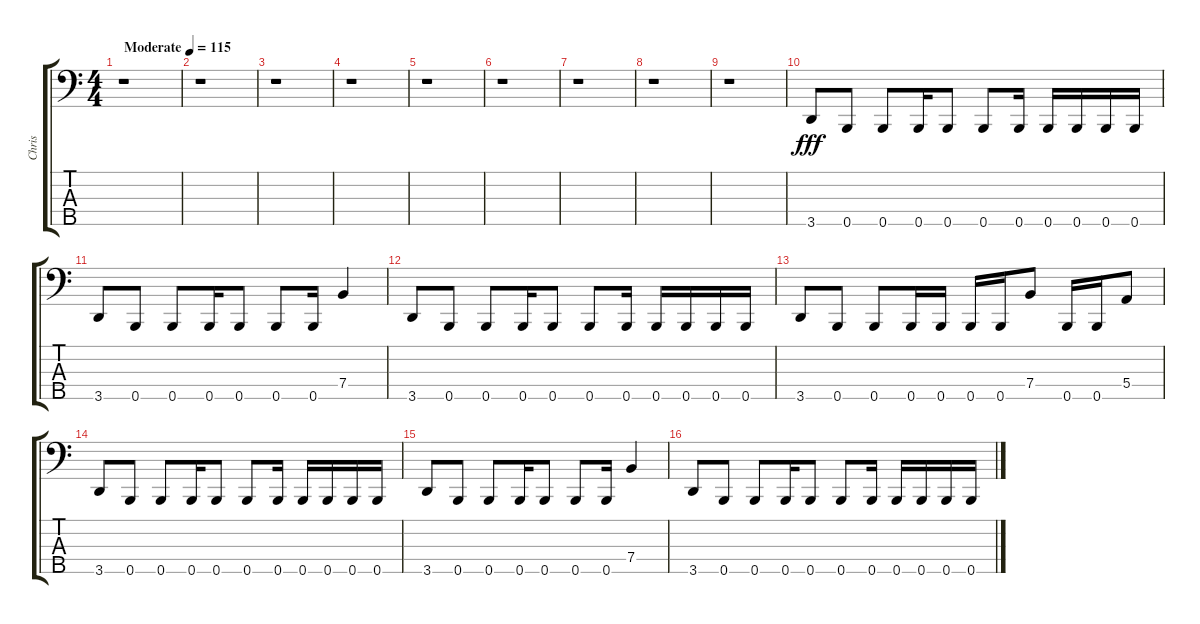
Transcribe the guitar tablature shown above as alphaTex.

\track ("Chris" "Chris") {instrument electricbassfinger}
\staff {score tabs}
\tuning (G2 D2 A1 E1 B0) {hide}
\ts (4 4)
\tempo (115 "Moderate")
\clef f4
\ks c
r.1{dy fff instrument electricbassfinger} |
r.1 |
r.1 |
r.1 |
r.1 |
r.1 |
r.1 |
r.1 |
r.1 |
3.5.8 0.5.8 0.5.8 0.5.16 0.5.8 0.5.8 0.5.16 0.5.16 0.5.16 0.5.16 0.5.16 |
3.5.8 0.5.8 0.5.8 0.5.16 0.5.8 0.5.8 0.5.16 7.4.4 |
3.5.8 0.5.8 0.5.8 0.5.16 0.5.8 0.5.8 0.5.16 0.5.16 0.5.16 0.5.16 0.5.16 |
3.5.8 0.5.8 0.5.8 0.5.16 0.5.16 0.5.16 0.5.16 7.4.8 0.5.16 0.5.16 5.4.8 |
3.5.8 0.5.8 0.5.8 0.5.16 0.5.8 0.5.8 0.5.16 0.5.16 0.5.16 0.5.16 0.5.16 |
3.5.8 0.5.8 0.5.8 0.5.16 0.5.8 0.5.8 0.5.16 7.4.4 |
3.5.8 0.5.8 0.5.8 0.5.16 0.5.8 0.5.8 0.5.16 0.5.16 0.5.16 0.5.16 0.5.16
